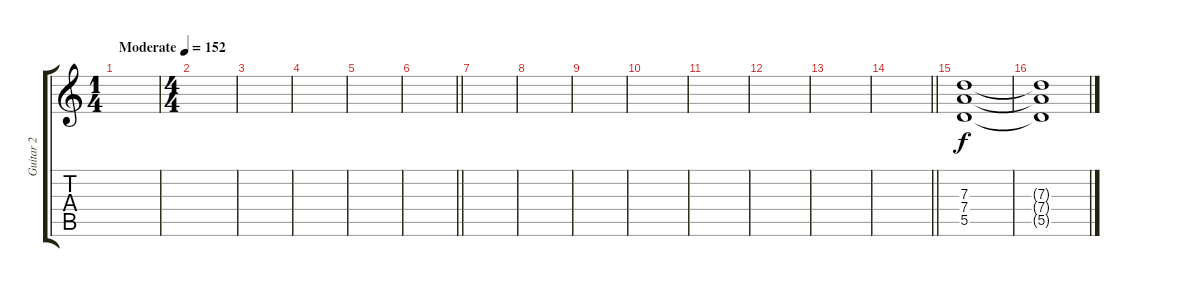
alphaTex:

\track ("Guitar 2" "Guitar 2") {instrument distortionguitar}
\staff {score tabs}
\tuning (E4 B3 G3 D3 A2 E2) {hide}
\ts (1 4)
\tempo (152 "Moderate")
\clef g2
\ks c
|
\ts (4 4)
|
|
|
|
\barLineRight lightlight
|
|
|
|
|
|
|
|
\barLineRight lightlight
|
(7.3 7.4 5.5).1 |
(7.3{t} 7.4{t} 5.5{t}).1
